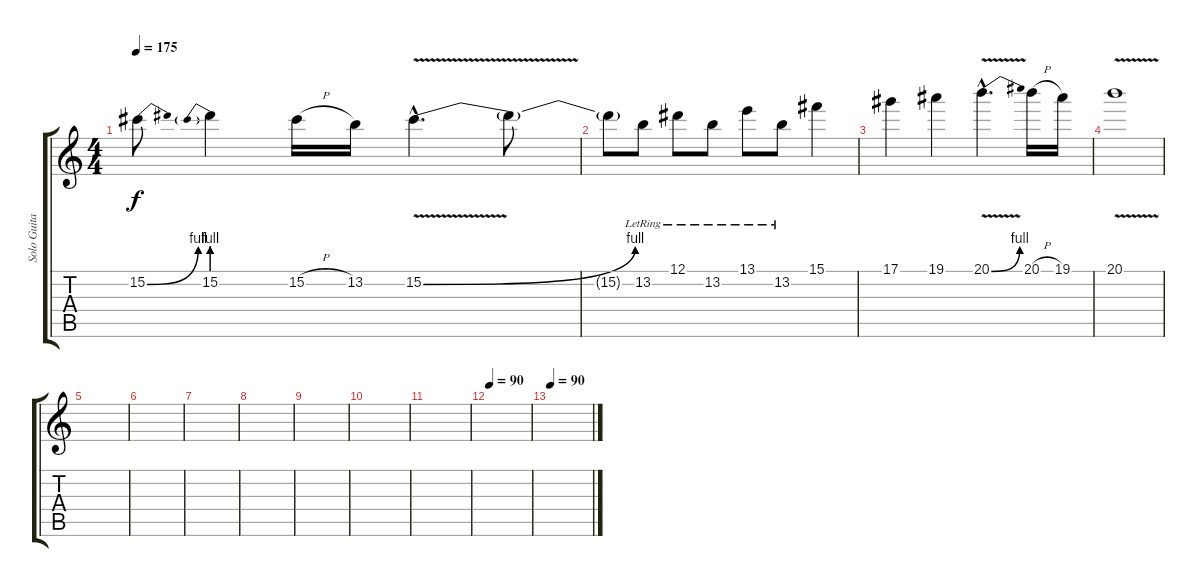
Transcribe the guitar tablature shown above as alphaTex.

\track ("Solo Guitar" "Solo Guita") {instrument distortionguitar}
\staff {score tabs}
\tuning (Eb4 Bb3 Gb3 Db3 Ab2 Eb2) {hide}
\ts (4 4)
\tempo 175
\clef g2
\ks c
15.2{be (bend 0 0 60 4)}.8{dy f} 15.2{be (prebend 0 4 60 4)}.4 15.2{h}.16 13.2.16 15.2{be (bend 0 0 60 4) v hac}.4{d} 15.2{t}.8 |
15.2{t}.8 13.2{lr}.8 12.1{lr}.8 13.2{lr}.8 13.1{lr}.8 13.2{lr}.8 15.1.4 |
17.1.4 19.1.4 20.1{be (bend 0 0 60 4) v hac}.4{d} 20.1{h}.16 19.1.16 |
20.1{v}.1 |
|
|
|
|
|
|
|
\tempo 90
|
\tempo 90
